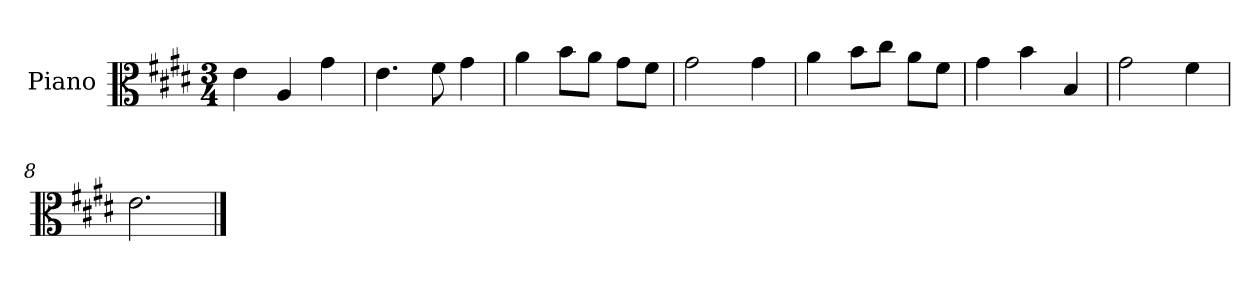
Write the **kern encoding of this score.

**kern
*part1
*staff1
*I"Piano
*I'Pno
*clefC3
*k[f#c#g#d#]
*M3/4
=1
4e\
4A/
4g#\
=2
4.e\
8f#\
4g#\
=3
4a\
8b\L
8a\J
8g#\L
8f#\J
=4
2g#\
4g#\
=5
4a\
8b\L
8cc#\J
8a\L
8f#\J
=6
4g#\
4b\
4B/
=7
2g#\
4f#\
=8
2.e\
==
*-
